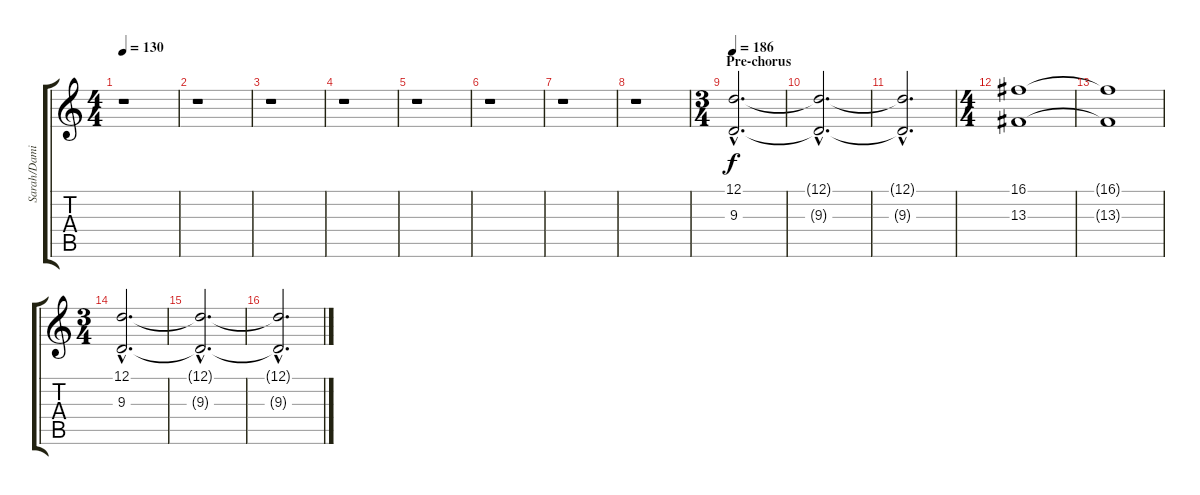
\track ("Sarah/Damien (Choir/Keyb)" "Sarah/Dami") {instrument pad4choir}
\staff {score tabs}
\tuning (D4 A3 F3 C3 G2 D2) {hide}
\ts (4 4)
\tempo 130
\clef g2
\ks c
r.1{dy f} |
r.1 |
r.1 |
r.1 |
r.1 |
r.1 |
r.1 |
r.1 |
\ts (3 4)
\section ("" "Pre-chorus")
\tempo 186
(12.1{hac} 9.3{hac}).2{d} |
(12.1{hac t} 9.3{hac t}).2{d} |
(12.1{hac t} 9.3{hac t}).2{d} |
\ts (4 4)
(16.1 13.3).1 |
(16.1{t} 13.3{t}).1 |
\ts (3 4)
(12.1{hac} 9.3{hac}).2{d} |
(12.1{hac t} 9.3{hac t}).2{d} |
(12.1{hac t} 9.3{hac t}).2{d}
